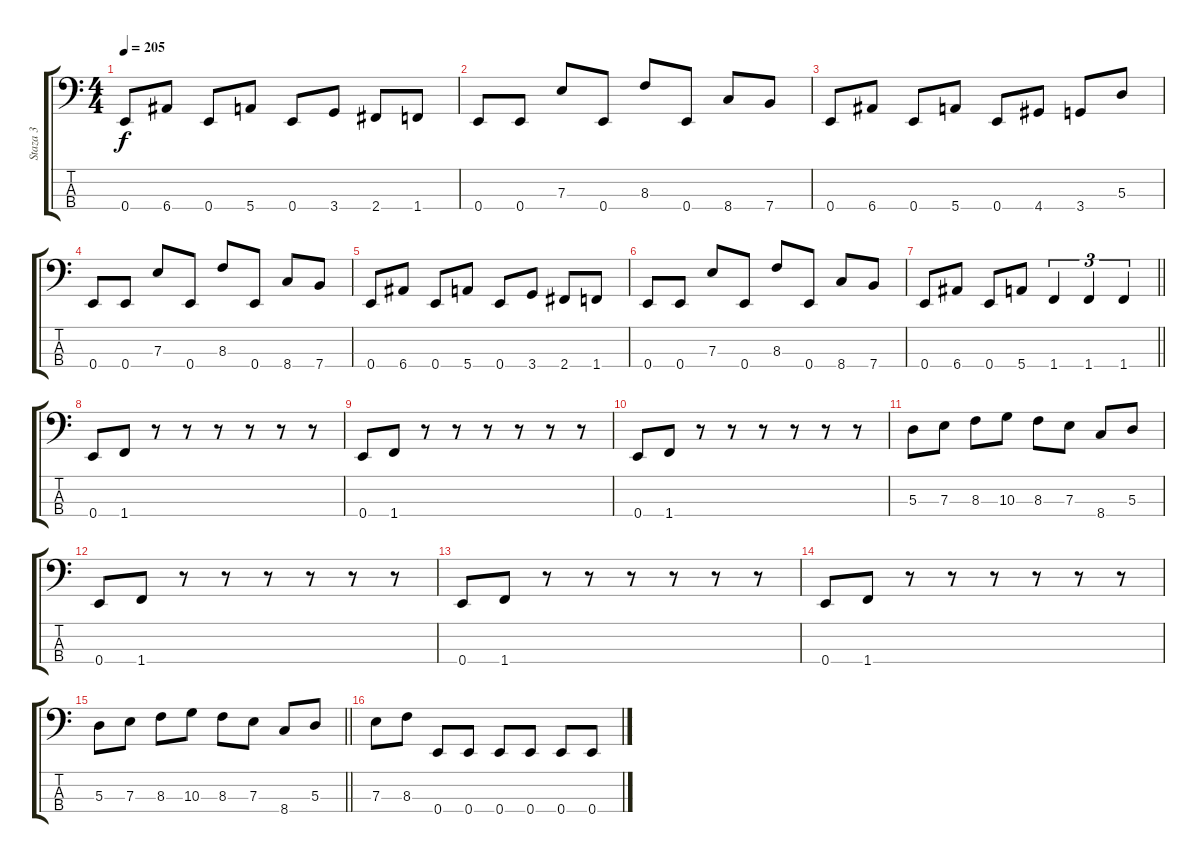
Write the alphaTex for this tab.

\track ("Staza 3" "Staza 3") {instrument electricbasspick}
\staff {score tabs}
\tuning (G2 D2 A1 E1) {hide}
\ts (4 4)
\tempo 205
\clef f4
\ks c
0.4.8{dy f} 6.4.8 0.4.8 5.4.8 0.4.8 3.4.8 2.4.8 1.4.8 |
0.4.8 0.4.8 7.3.8 0.4.8 8.3.8 0.4.8 8.4.8 7.4.8 |
0.4.8 6.4.8 0.4.8 5.4.8 0.4.8 4.4.8 3.4.8 5.3.8 |
0.4.8 0.4.8 7.3.8 0.4.8 8.3.8 0.4.8 8.4.8 7.4.8 |
0.4.8 6.4.8 0.4.8 5.4.8 0.4.8 3.4.8 2.4.8 1.4.8 |
0.4.8 0.4.8 7.3.8 0.4.8 8.3.8 0.4.8 8.4.8 7.4.8 |
\barLineRight lightlight
0.4.8 6.4.8 0.4.8 5.4.8 1.4.4{tu (3 2)} 1.4.4{tu (3 2)} 1.4.4{tu (3 2)} |
\section ("" "")
0.4.8 1.4.8 r.8 r.8 r.8 r.8 r.8 r.8 |
0.4.8 1.4.8 r.8 r.8 r.8 r.8 r.8 r.8 |
0.4.8 1.4.8 r.8 r.8 r.8 r.8 r.8 r.8 |
5.3.8 7.3.8 8.3.8 10.3.8 8.3.8 7.3.8 8.4.8 5.3.8 |
0.4.8 1.4.8 r.8 r.8 r.8 r.8 r.8 r.8 |
0.4.8 1.4.8 r.8 r.8 r.8 r.8 r.8 r.8 |
0.4.8 1.4.8 r.8 r.8 r.8 r.8 r.8 r.8 |
\barLineRight lightlight
5.3.8 7.3.8 8.3.8 10.3.8 8.3.8 7.3.8 8.4.8 5.3.8 |
\section ("" "")
7.3.8 8.3.8 0.4.8 0.4.8 0.4.8 0.4.8 0.4.8 0.4.8
